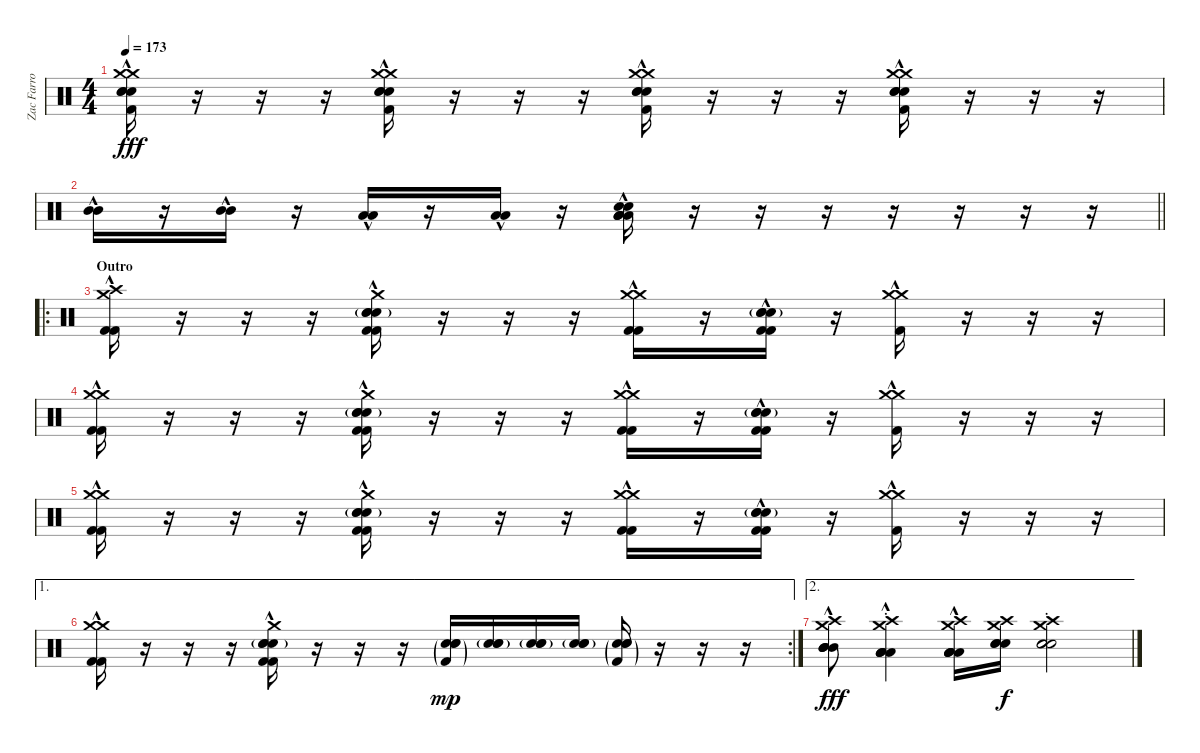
\track ("Zac Farro" "Zac Farro") {instrument percussion}
\staff {score}
\articulation defaults
\ts (4 4)
\tempo 173
\clef neutral
\ks c
("Crash medium (hit)" "Crash medium (hit)" "Electric Snare (hit)" "Electric Snare (hit)" "Snare (hit) 2" "Kick (hit) 2"{hac}).16{dy fff} r.16 r.16 r.16 ("Crash medium (hit)" "Crash medium (hit)" "Electric Snare (hit)" "Electric Snare (hit)" "Snare (hit) 2" "Kick (hit) 2"{hac}).16 r.16 r.16 r.16 ("Crash medium (hit)" "Crash medium (hit)" "Electric Snare (hit)" "Electric Snare (hit)" "Snare (hit) 2" "Kick (hit) 2"{hac}).16 r.16 r.16 r.16 ("Crash medium (hit)" "Crash medium (hit)" "Electric Snare (hit)" "Electric Snare (hit)" "Snare (hit) 2" "Kick (hit) 2"{hac}).16 r.16 r.16 r.16 |
\barLineRight lightlight
("Mid Tom (hit)"{hac} "Mid Tom (hit)"{hac}).16 r.16 ("Mid Tom (hit)"{hac} "Mid Tom (hit)"{hac}).16 r.16 ("Low Tom (hit)"{hac} "Low Tom (hit)"{hac}).16 r.16 ("Low Tom (hit)"{hac} "Low Tom (hit)"{hac}).16 r.16 ("Electric Snare (hit)" "Snare (hit) 2"{hac} "Low Tom (hit)"{hac} "Low Floor Tom (hit)"{hac} "Low Floor Tom (hit)"{hac} "Low Tom (hit)"{hac}).16 r.16 r.16 r.16 r.16 r.16 r.16 r.16 |
\ro
\section ("" "Outro")
("Crash high (hit)" "Crash medium (hit)" "Kick (hit) 2"{hac} "Kick (hit) 2"{hac}).16 r.16 r.16 r.16 ("Crash medium (hit)" "Electric Snare (hit)" "Electric Snare (hit)" "Snare (hit) 2"{g} "Kick (hit) 2"{hac} "Kick (hit) 2"{hac}).16 r.16 r.16 r.16 ("Crash medium (hit)" "Crash medium (hit)" "Kick (hit) 2"{hac} "Kick (hit) 2"{hac}).16 r.16 ("Electric Snare (hit)" "Electric Snare (hit)" "Snare (hit) 2"{g} "Kick (hit) 2"{hac} "Kick (hit) 2"{hac}).16 r.16 ("Crash medium (hit)" "Crash medium (hit)" "Kick (hit) 2"{hac}).16 r.16 r.16 r.16 |
("Crash medium (hit)" "Crash medium (hit)" "Kick (hit) 2"{hac} "Kick (hit) 2"{hac}).16 r.16 r.16 r.16 ("Crash medium (hit)" "Electric Snare (hit)" "Electric Snare (hit)" "Snare (hit) 2"{g} "Kick (hit) 2"{hac} "Kick (hit) 2"{hac}).16 r.16 r.16 r.16 ("Crash medium (hit)" "Crash medium (hit)" "Kick (hit) 2"{hac} "Kick (hit) 2"{hac}).16 r.16 ("Electric Snare (hit)" "Electric Snare (hit)" "Snare (hit) 2"{g} "Kick (hit) 2"{hac} "Kick (hit) 2"{hac}).16 r.16 ("Crash medium (hit)" "Crash medium (hit)" "Kick (hit) 2"{hac}).16 r.16 r.16 r.16 |
("Crash medium (hit)" "Crash medium (hit)" "Kick (hit) 2"{hac} "Kick (hit) 2"{hac}).16 r.16 r.16 r.16 ("Crash medium (hit)" "Electric Snare (hit)" "Electric Snare (hit)" "Snare (hit) 2"{g} "Kick (hit) 2"{hac} "Kick (hit) 2"{hac}).16 r.16 r.16 r.16 ("Crash medium (hit)" "Crash medium (hit)" "Kick (hit) 2"{hac} "Kick (hit) 2"{hac}).16 r.16 ("Electric Snare (hit)" "Electric Snare (hit)" "Snare (hit) 2"{g} "Kick (hit) 2"{hac} "Kick (hit) 2"{hac}).16 r.16 ("Crash medium (hit)" "Crash medium (hit)" "Kick (hit) 2"{hac}).16 r.16 r.16 r.16 |
\ae 1
\rc 2
("Crash medium (hit)" "Crash medium (hit)" "Kick (hit) 2"{hac} "Kick (hit) 2"{hac}).16 r.16 r.16 r.16 ("Crash medium (hit)" "Electric Snare (hit)" "Electric Snare (hit)" "Snare (hit) 2"{g} "Kick (hit) 2"{hac} "Kick (hit) 2"{hac}).16 r.16 r.16 r.16 ("Electric Snare (hit)" "Electric Snare (hit)" "Snare (hit) 2"{g} "Kick (hit) 2"{g}).16{dy mp} ("Electric Snare (hit)" "Electric Snare (hit)" "Snare (hit) 2"{g}).16 ("Electric Snare (hit)" "Electric Snare (hit)" "Snare (hit) 2"{g}).16 ("Electric Snare (hit)" "Electric Snare (hit)" "Snare (hit) 2"{g}).16 ("Electric Snare (hit)" "Electric Snare (hit)" "Snare (hit) 2"{g} "Kick (hit) 2"{g}).16 r.16 r.16 r.16 |
\ae 2
("Crash high (hit)" "Crash medium (hit)" "Mid Tom (hit)"{hac} "Mid Tom (hit)"{hac} "Mid Tom (hit)"{hac} "Mid Tom (hit)").8{dy fff} ("Crash high (hit)"{st} "Crash medium (hit)"{st} "Low Tom (hit)"{hac} "Low Tom (hit)"{hac} "Low Floor Tom (hit)"{hac} "Low Tom (hit)").4 ("Crash high (hit)" "Crash medium (hit)" "Low Floor Tom (hit)"{hac} "Low Floor Tom (hit)"{hac} "Low Tom (hit)"{hac} "Low Tom (hit)"{hac}).16 ("Crash high (hit)" "Crash medium (hit)" "Electric Snare (hit)" "Electric Snare (hit)" "Snare (hit) 2").16{dy f} ("Crash high (hit)"{st} "Crash medium (hit)"{st} "Electric Snare (hit)" "Electric Snare (hit)" "Snare (hit) 2").2
